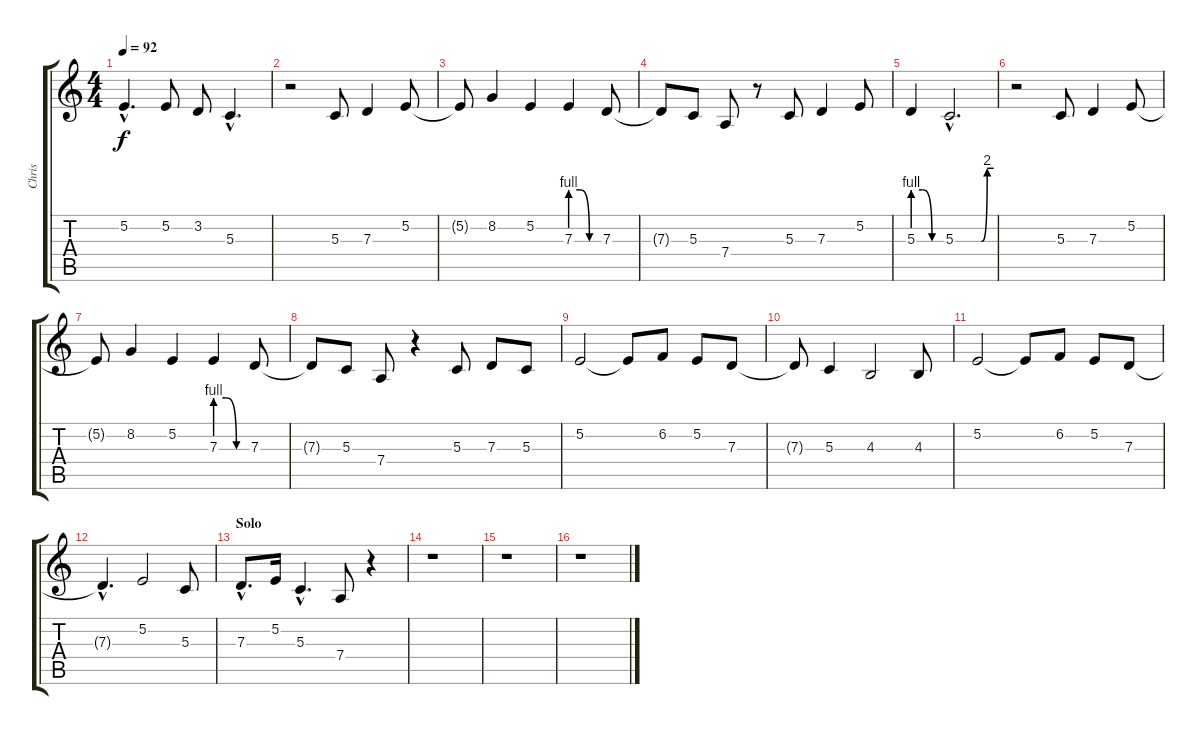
\track ("Chris" "Chris") {instrument cello}
\staff {score tabs}
\tuning (E4 B3 G3 D3 A2 E2) {hide}
\ts (4 4)
\tempo 92
\clef g2
\ks c
5.2{hac t}.4{d dy f} 5.2.8 3.2.8 5.3{hac}.4{d} |
r.2 5.3.8 7.3.4 5.2.8 |
5.2{t}.8 8.2.4 5.2.4 7.3{be (custom 0 4 20 4 40 0 60 0)}.4 7.3.8 |
7.3{t}.8 5.3.8 7.4.8 r.8 5.3.8 7.3.4 5.2.8 |
5.3{be (custom 0 4 20 4 40 0 60 0)}.4 5.3{be (custom 0 0 41 0 50 8 60 8) hac}.2{d} |
r.2 5.3.8 7.3.4 5.2.8 |
5.2{t}.8 8.2.4 5.2.4 7.3{be (custom 0 4 20 4 40 0 60 0)}.4 7.3.8 |
7.3{t}.8 5.3.8 7.4.8 r.4 5.3.8 7.3.8 5.3.8 |
5.2.2 5.2{t}.8 6.2.8 5.2.8 7.3.8 |
7.3{t}.8 5.3.4 4.3.2 4.3.8 |
5.2.2 5.2{t}.8 6.2.8 5.2.8 7.3.8 |
7.3{hac t}.4{d} 5.2.2 5.3.8 |
\section ("" "Solo")
7.3{hac}.8{d} 5.2.16 5.3{hac}.4{d} 7.4.8 r.4 |
r.1 |
r.1 |
r.1
